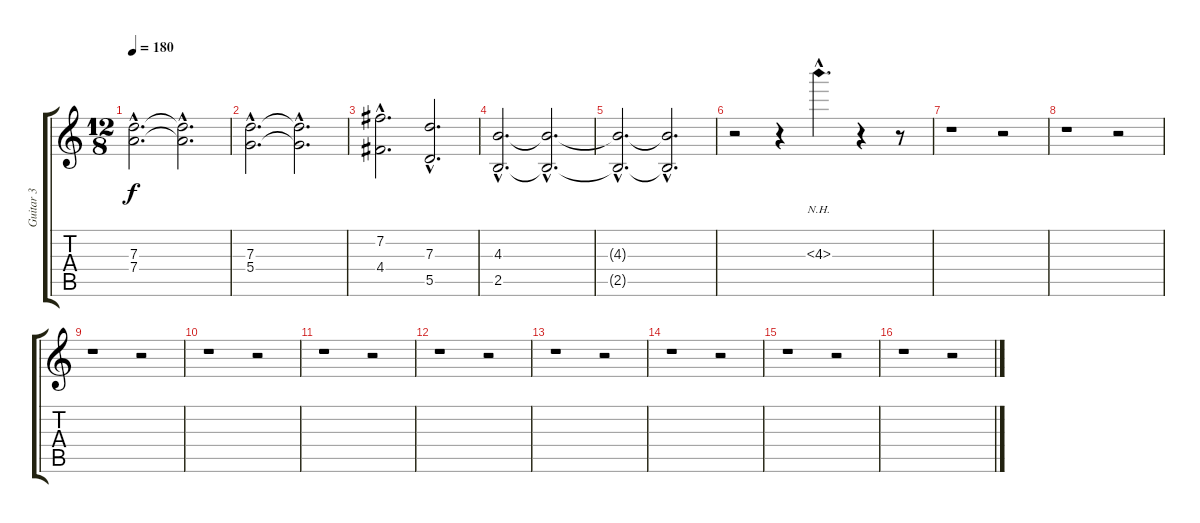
\track ("Guitar 3" "Guitar 3") {instrument distortionguitar}
\staff {score tabs}
\tuning (E4 B3 G3 D3 A2 D2) {hide}
\ts (12 8)
\tempo 180
\clef g2
\ks c
(7.3{hac} 7.4{hac}).2{d dy f} (7.3{hac t} 7.4{hac t}).2{d} |
(7.3{hac} 5.4{hac}).2{d} (7.3{hac t} 5.4{hac t}).2{d} |
(7.2{hac} 4.4{hac}).2{d} (7.3{hac} 5.5{hac}).2{d} |
(4.3{hac} 2.5{hac}).2{d} (4.3{hac t} 2.5{hac t}).2{d} |
(4.3{hac t} 2.5{hac t}).2{d} (4.3{hac t} 2.5{hac t}).2{d} |
r.2 r.4 4.3{nh hac}.4{d} r.4 r.8 |
r.1 r.2 |
r.1 r.2 |
r.1 r.2 |
r.1 r.2 |
r.1 r.2 |
r.1 r.2 |
r.1 r.2 |
r.1 r.2 |
r.1 r.2 |
r.1 r.2
